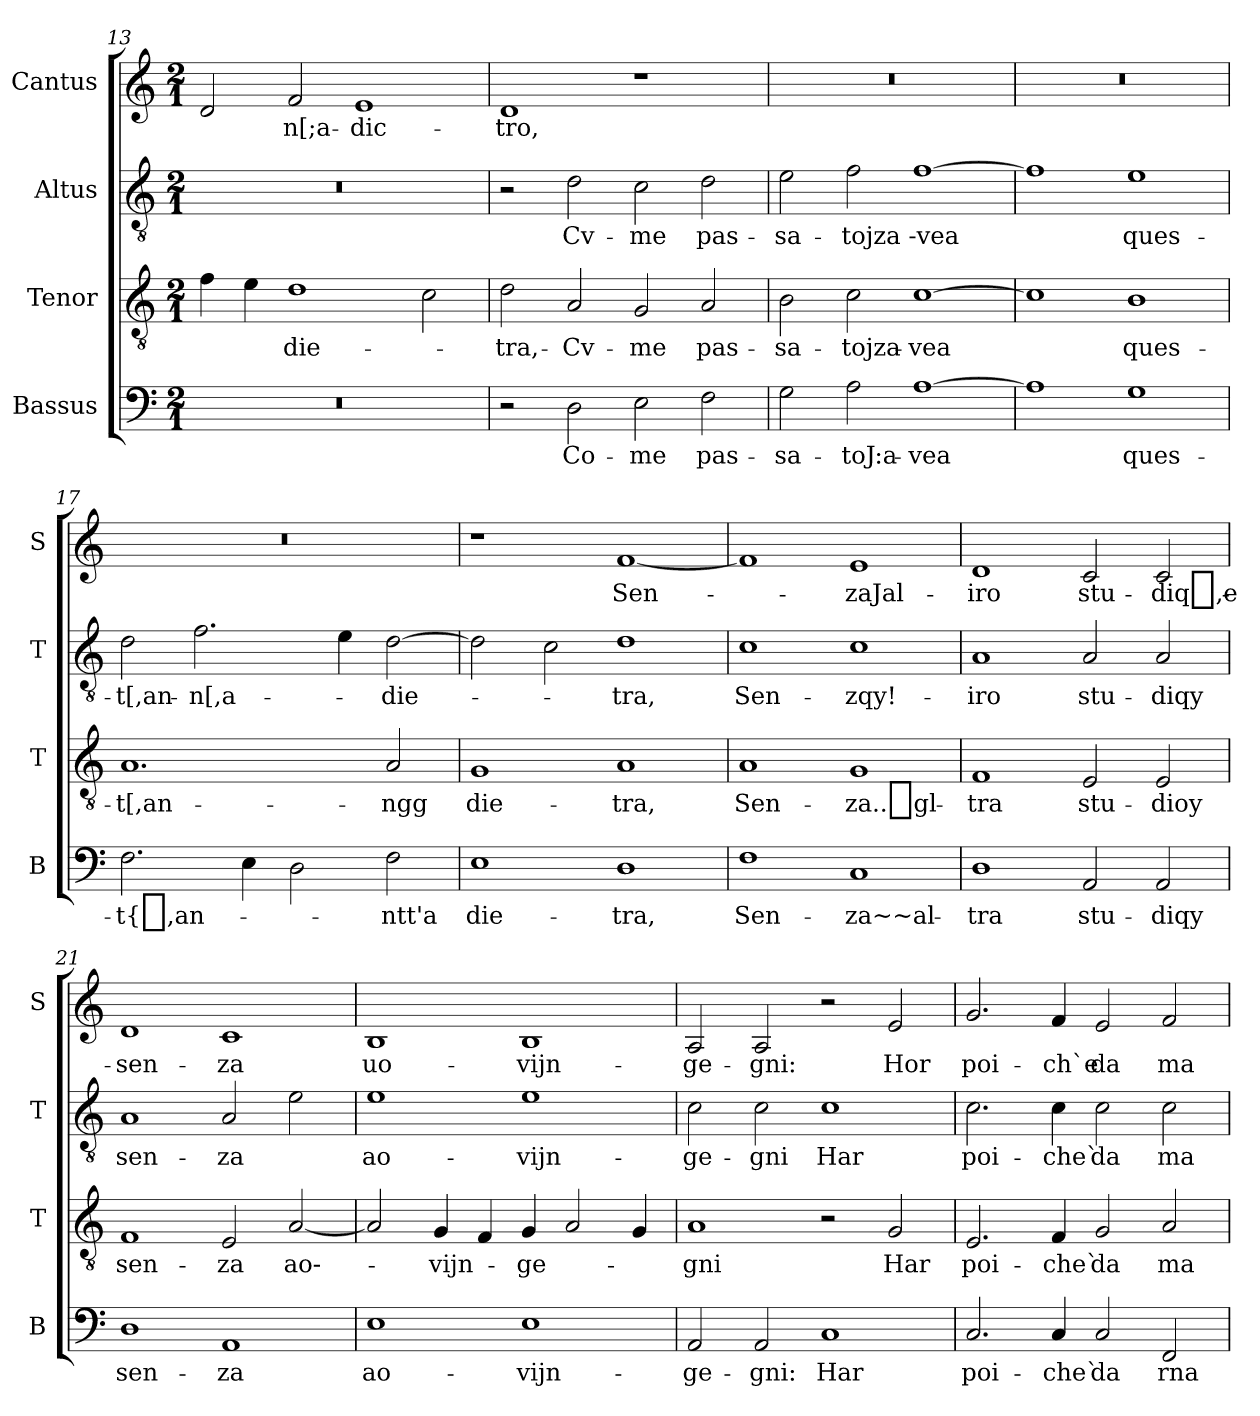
**kern	**text	**kern	**text	**kern	**text	**kern	**text
*part4	*part4	*part3	*part3	*part2	*part2	*part1	*part1
*staff4	*staff4	*staff3	*staff3	*staff2	*staff2	*staff1	*staff1
*I"Bassus	*	*I"Tenor	*	*I"Altus	*	*I"Cantus	*
*I'B	*	*I'T	*	*I'T	*	*I'S	*
*clefF4	*	*clefGv2	*	*clefGv2	*	*clefG2	*
*	*	*ITrd7c12	*	*ITrd7c12	*	*	*
*k[]	*	*k[]	*	*k[]	*	*k[]	*
*M2/1	*	*M2/1	*	*M2/1	*	*M2/1	*
=13	=13	=13	=13	=13	=13	=13	=13
0r	.	4F\	.	0r	.	2d/	.
.	.	4E\	.	.	.	.	.
!	!	!	!LO:LY:b	!	!	!	!LO:LY:b
.	.	1D	die-	.	.	2f/	n[;a-
!	!	!	!	!	!	!	!LO:LY:b
.	.	.	.	.	.	1e	dic-
.	.	2C\	.	.	.	.	.
=14	=14	=14	=14	=14	=14	=14	=14
!	!	!	!LO:LY:b	!	!	!	!LO:LY:b
2r	.	2D\	-tra,-	2r	.	1d	tro,
!	!LO:LY:b	!	!LO:LY:b	!	!LO:LY:b	!	!
2D\	Co-	2AA/	Cv--	2D\	Cv-	.	.
!	!LO:LY:b	!	!LO:LY:b	!	!LO:LY:b	!	!
2E\	me	2GG/	me	2C\	me	1r	.
!	!LO:LY:b	!	!LO:LY:b	!	!LO:LY:b	!	!
2F\	pas-	2AA/	pas-	2D\	pas-	.	.
=15	=15	=15	=15	=15	=15	=15	=15
!	!LO:LY:b	!	!LO:LY:b	!	!LO:LY:b	!	!
2G\	sa-	2BB\	sa-	2E\	sa-	0r	.
!	!LO:LY:b	!	!LO:LY:b	!	!LO:LY:b	!	!
2A\	toJ:a--	2C\	tojza-	2F\	tojza	.	.
!	!LO:LY:b	!	!LO:LY:b	!	!LO:LY:b	!	!
[1A	vea	[1C	vea	[1F	--vea	.	.
=16	=16	=16	=16	=16	=16	=16	=16
1A]	.	1C]	.	1F]	.	0r	.
!	!LO:LY:b	!	!LO:LY:b	!	!LO:LY:b	!	!
1G	ques-	1BB	ques-	1E	ques-	.	.
!!LO:PB:g=z
=17	=17	=17	=17	=17	=17	=17	=17
!	!LO:LY:b	!	!LO:LY:b	!	!LO:LY:b	!	!
2.F\	t{_,an-	1.AA	t[,an-	2D\	t[,an-	0r	.
!	!	!	!	!	!LO:LY:b	!	!
.	.	.	.	2.F\	-n[,a-	.	.
4E\	.	.	.	.	.	.	.
2D\	.	.	.	.	.	.	.
.	.	.	.	4E\	.	.	.
!	!LO:LY:b	!	!LO:LY:b	!	!LO:LY:b	!	!
2F\	ntt'a	2AA/	ngg	[2D\	die-	.	.
=18	=18	=18	=18	=18	=18	=18	=18
!	!LO:LY:b	!	!LO:LY:b	!	!	!	!
1E	die-	1GG	die-	2D\]	.	1r	.
.	.	.	.	2C\	.	.	.
!	!LO:LY:b	!	!LO:LY:b	!	!LO:LY:b	!	!LO:LY:b
1D	tra,	1AA	tra,	1D	tra,	[1f	Sen-
=19	=19	=19	=19	=19	=19	=19	=19
!	!LO:LY:b	!	!LO:LY:b	!	!LO:LY:b	!	!
1F	Sen-	1AA	Sen-	1C	Sen-	1f]	.
!	!LO:LY:b	!	!LO:LY:b	!	!LO:LY:b	!	!LO:LY:b
1C	za~~al-	1GG	za.._gl-	1C	zqy!-	1e	zaJal-
=20	=20	=20	=20	=20	=20	=20	=20
!	!LO:LY:b	!	!LO:LY:b	!	!LO:LY:b	!	!LO:LY:b
1D	tra	1FF	tra	1AA	iro	1d	iro
!	!LO:LY:b	!	!LO:LY:b	!	!LO:LY:b	!	!LO:LY:b
2AA/	stu-	2EE/	stu-	2AA/	stu--	2c/	stu-
!	!LO:LY:b	!	!LO:LY:b	!	!LO:LY:b	!	!LO:LY:b
2AA/	diqy	2EE/	dioy	2AA/	diqy	2c/	diq_,e-
=21	=21	=21	=21	=21	=21	=21	=21
!	!LO:LY:b	!	!LO:LY:b	!	!LO:LY:b	!	!LO:LY:b
1D	sen-	1FF	sen-	1AA	sen-	1d	sen-
!	!LO:LY:b	!	!LO:LY:b	!	!LO:LY:b	!	!LO:LY:b
1AA	za	2EE/	za	2AA/	za	1c	za
!	!	!	!LO:LY:b	!	!	!	!
.	.	[2AA/	ao---	2E\	.	.	.
!!LO:LB:g=z
=22	=22	=22	=22	=22	=22	=22	=22
!	!LO:LY:b	!	!	!	!LO:LY:b	!	!LO:LY:b
1E	ao-	2AA/]	.	1E	ao-	1B	uo--
!	!	!	!LO:LY:b	!	!	!	!
.	.	4GG/	vijn-	.	.	.	.
.	.	4FF/	.	.	.	.	.
!	!LO:LY:b	!	!LO:LY:b	!	!LO:LY:b	!	!LO:LY:b
1E	vijn-	4GG/	ge-	1E	vijn-	1B	vijn-
.	.	2AA/	.	.	.	.	.
.	.	4GG/	.	.	.	.	.
=23	=23	=23	=23	=23	=23	=23	=23
!	!LO:LY:b	!	!LO:LY:b	!	!LO:LY:b	!	!LO:LY:b
2AA/	ge-	1AA	gni	2C\	ge-	2A/	ge--
!	!LO:LY:b	!	!	!	!LO:LY:b	!	!LO:LY:b
2AA/	gni:	.	.	2C\	gni	2A/	gni:
!	!LO:LY:b	!	!	!	!LO:LY:b	!	!
1C	Har	2r	.	1C	Har	2r	.
!	!	!	!LO:LY:b	!	!	!	!LO:LY:b
.	.	2GG/	Har	.	.	2e/	Hor
=24	=24	=24	=24	=24	=24	=24	=24
!	!LO:LY:b	!	!LO:LY:b	!	!LO:LY:b	!	!LO:LY:b
2.C/	poi-	2.EE/	poi-	2.C\	poi-	2.g/	poi-
!	!LO:LY:b	!	!LO:LY:b	!	!LO:LY:b	!	!LO:LY:b
4C/	che`	4FF/	che`	4C\	che`	4f/	ch`e
!	!LO:LY:b	!	!LO:LY:b	!	!LO:LY:b	!	!LO:LY:b
2C/	da	2GG/	da	2C\	da	2e/	da
!	!LO:LY:b	!	!LO:LY:b	!	!LO:LY:b	!	!LO:LY:b
2FF/	rna-	2AA/	ma-	2C\	ma-	2f/	ma-
=	=	=	=	=	=	=	=
*-	*-	*-	*-	*-	*-	*-	*-
